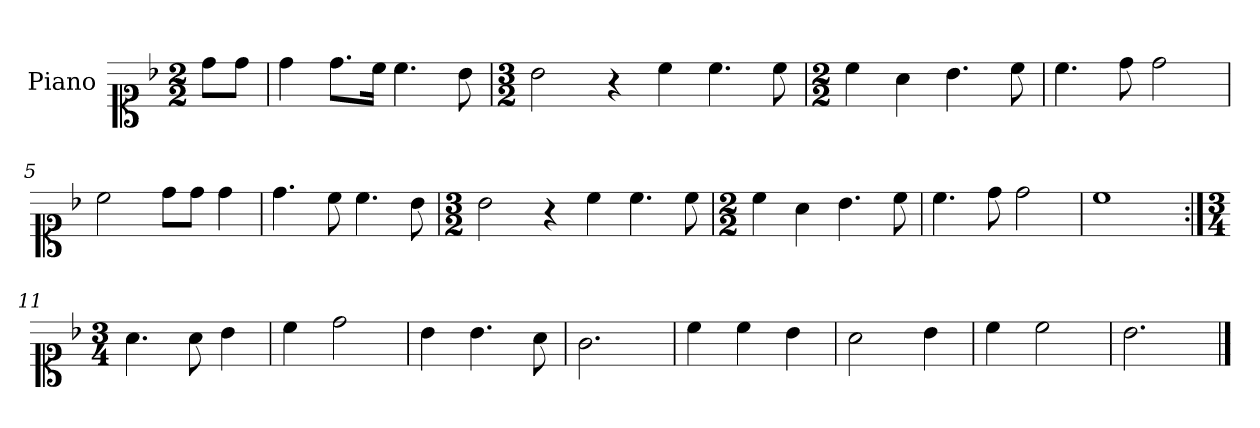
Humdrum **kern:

**kern
*part1
*staff1
*I"Piano
*I'Pno.
*clefC1
*k[b-]
*M2/2
=
8dd\L
8dd\J
=1
4dd\
8.dd\L
16cc\Jk
4.cc\
8b-\
=2
*M3/2
2b-\
4r
4cc\
4.cc\
8cc\
=3
*M2/2
4cc\
4a\
4.b-\
8cc\
=4
4.cc\
8dd\
2dd\
=5
2cc\
8dd\L
8dd\J
4dd\
=6
4.dd\
8cc\
4.cc\
8b-\
!!LO:LB:g=z
=7
*M3/2
2b-\
4r
4cc\
4.cc\
8cc\
=8
*M2/2
4cc\
4a\
4.b-\
8cc\
=9
4.cc\
8dd\
2dd\
=10
1cc
=11:|!
*M3/4
4.a\
8a\
4b-\
=12
4cc\
2dd\
=13
4b-\
4.b-\
8a\
=14
2.g\
=15
4cc\
4cc\
4b-\
=16
2a\
4b-\
!!LO:LB:g=z
=17
4cc\
2cc\
=18
2.b-\
==
*-
